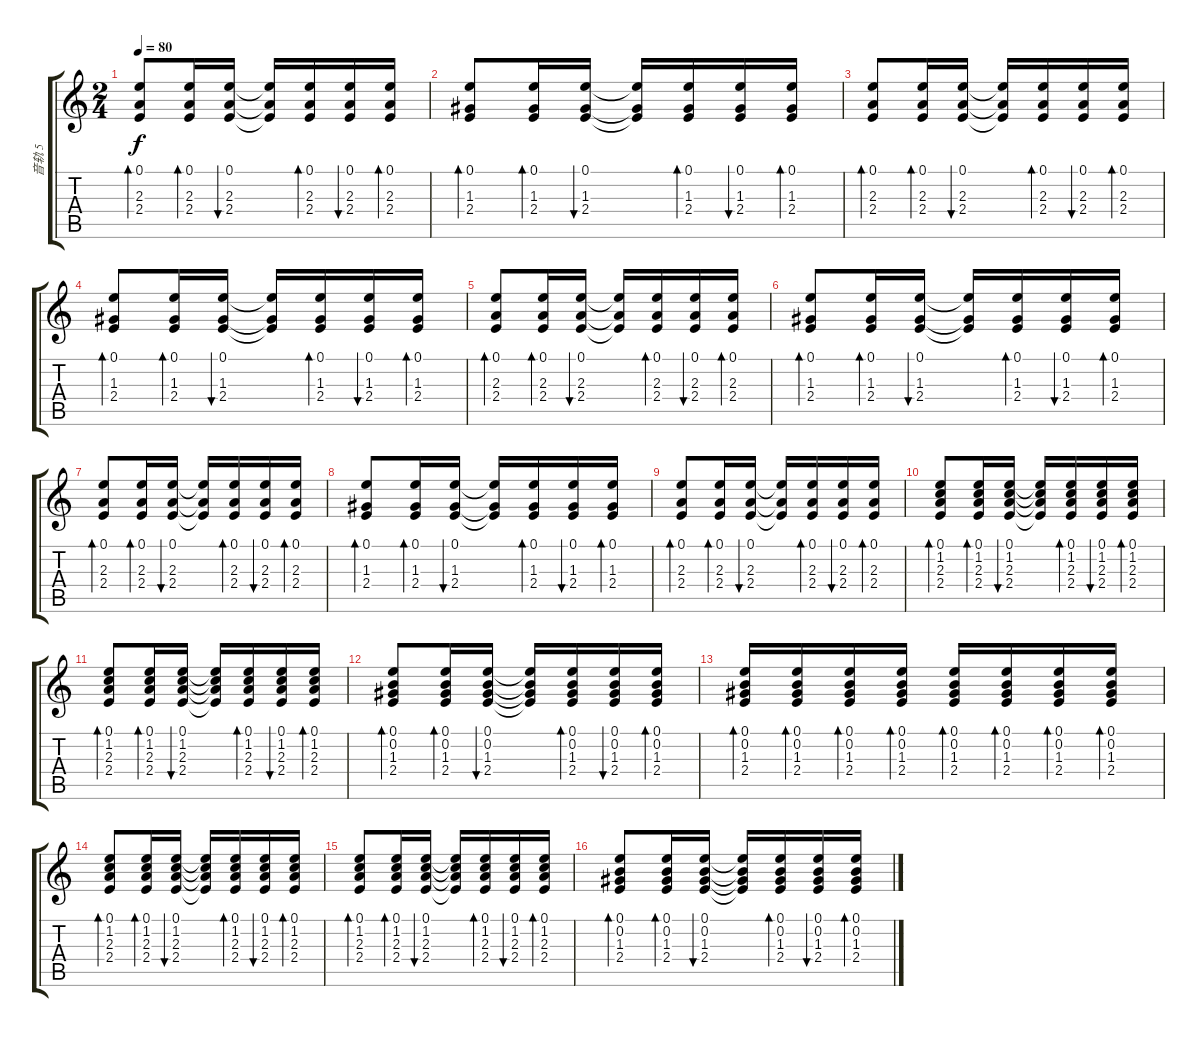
\track ("音轨 5" "音轨 5") {instrument acousticguitarnylon}
\staff {score tabs}
\tuning (E4 B3 G3 D3 A2 E2) {hide}
\ts (2 4)
\tempo 80
\clef g2
\ks c
(0.1 2.3 2.4).8{bd 60 dy f} (0.1 2.3 2.4).16{bd 60} (0.1 2.3 2.4).16{bu 60} (0.1{t} 2.3{t} 2.4{t}).16 (0.1 2.3 2.4).16{bd 60} (0.1 2.3 2.4).16{bu 60} (0.1 2.3 2.4).16{bd 60} |
(0.1 1.3 2.4).8{bd 120} (0.1 1.3 2.4).16{bd 240} (0.1 1.3 2.4).16{bu 240} (0.1{t} 1.3{t} 2.4{t}).16 (0.1 1.3 2.4).16{bd 240} (0.1 1.3 2.4).16{bu 240} (0.1 1.3 2.4).16{bd 240} |
(0.1 2.3 2.4).8{bd 60} (0.1 2.3 2.4).16{bd 60} (0.1 2.3 2.4).16{bu 60} (0.1{t} 2.3{t} 2.4{t}).16 (0.1 2.3 2.4).16{bd 60} (0.1 2.3 2.4).16{bu 60} (0.1 2.3 2.4).16{bd 60} |
(0.1 1.3 2.4).8{bd 120} (0.1 1.3 2.4).16{bd 240} (0.1 1.3 2.4).16{bu 240} (0.1{t} 1.3{t} 2.4{t}).16 (0.1 1.3 2.4).16{bd 240} (0.1 1.3 2.4).16{bu 240} (0.1 1.3 2.4).16{bd 240} |
(0.1 2.3 2.4).8{bd 60} (0.1 2.3 2.4).16{bd 60} (0.1 2.3 2.4).16{bu 60} (0.1{t} 2.3{t} 2.4{t}).16 (0.1 2.3 2.4).16{bd 60} (0.1 2.3 2.4).16{bu 60} (0.1 2.3 2.4).16{bd 60} |
(0.1 1.3 2.4).8{bd 120} (0.1 1.3 2.4).16{bd 240} (0.1 1.3 2.4).16{bu 240} (0.1{t} 1.3{t} 2.4{t}).16 (0.1 1.3 2.4).16{bd 240} (0.1 1.3 2.4).16{bu 240} (0.1 1.3 2.4).16{bd 240} |
(0.1 2.3 2.4).8{bd 60} (0.1 2.3 2.4).16{bd 60} (0.1 2.3 2.4).16{bu 60} (0.1{t} 2.3{t} 2.4{t}).16 (0.1 2.3 2.4).16{bd 60} (0.1 2.3 2.4).16{bu 60} (0.1 2.3 2.4).16{bd 60} |
(0.1 1.3 2.4).8{bd 120} (0.1 1.3 2.4).16{bd 240} (0.1 1.3 2.4).16{bu 240} (0.1{t} 1.3{t} 2.4{t}).16 (0.1 1.3 2.4).16{bd 240} (0.1 1.3 2.4).16{bu 240} (0.1 1.3 2.4).16{bd 240} |
(0.1 2.3 2.4).8{bd 60} (0.1 2.3 2.4).16{bd 60} (0.1 2.3 2.4).16{bu 60} (0.1{t} 2.3{t} 2.4{t}).16 (0.1 2.3 2.4).16{bd 60} (0.1 2.3 2.4).16{bu 60} (0.1 2.3 2.4).16{bd 60} |
(0.1 1.2 2.3 2.4).8{bd 60} (0.1 1.2 2.3 2.4).16{bd 60} (0.1 1.2 2.3 2.4).16{bu 60} (0.1{t} 1.2{t} 2.3{t} 2.4{t}).16 (0.1 1.2 2.3 2.4).16{bd 60} (0.1 1.2 2.3 2.4).16{bu 60} (0.1 1.2 2.3 2.4).16{bd 60} |
(0.1 1.2 2.3 2.4).8{bd 60} (0.1 1.2 2.3 2.4).16{bd 60} (0.1 1.2 2.3 2.4).16{bu 60} (0.1{t} 1.2{t} 2.3{t} 2.4{t}).16 (0.1 1.2 2.3 2.4).16{bd 60} (0.1 1.2 2.3 2.4).16{bu 60} (0.1 1.2 2.3 2.4).16{bd 60} |
(0.1 0.2 1.3 2.4).8{bd 60} (0.1 0.2 1.3 2.4).16{bd 60} (0.1 0.2 1.3 2.4).16{bu 60} (0.1{t} 0.2{t} 1.3{t} 2.4{t}).16 (0.1 0.2 1.3 2.4).16{bd 60} (0.1 0.2 1.3 2.4).16{bu 60} (0.1 0.2 1.3 2.4).16{bd 60} |
(0.1 0.2 1.3 2.4).16{bd 60} (0.1 0.2 1.3 2.4).16{bd 60} (0.1 0.2 1.3 2.4).16{bd 60} (0.1 0.2 1.3 2.4).16{bd 60} (0.1 0.2 1.3 2.4).16{bd 60} (0.1 0.2 1.3 2.4).16{bd 60} (0.1 0.2 1.3 2.4).16{bd 60} (0.1 0.2 1.3 2.4).16{bd 60} |
(0.1 1.2 2.3 2.4).8{bd 60} (0.1 1.2 2.3 2.4).16{bd 60} (0.1 1.2 2.3 2.4).16{bu 60} (0.1{t} 1.2{t} 2.3{t} 2.4{t}).16 (0.1 1.2 2.3 2.4).16{bd 60} (0.1 1.2 2.3 2.4).16{bu 60} (0.1 1.2 2.3 2.4).16{bd 60} |
(0.1 1.2 2.3 2.4).8{bd 60} (0.1 1.2 2.3 2.4).16{bd 60} (0.1 1.2 2.3 2.4).16{bu 60} (0.1{t} 1.2{t} 2.3{t} 2.4{t}).16 (0.1 1.2 2.3 2.4).16{bd 60} (0.1 1.2 2.3 2.4).16{bu 60} (0.1 1.2 2.3 2.4).16{bd 60} |
(0.1 0.2 1.3 2.4).8{bd 60} (0.1 0.2 1.3 2.4).16{bd 60} (0.1 0.2 1.3 2.4).16{bu 60} (0.1{t} 0.2{t} 1.3{t} 2.4{t}).16 (0.1 0.2 1.3 2.4).16{bd 60} (0.1 0.2 1.3 2.4).16{bu 60} (0.1 0.2 1.3 2.4).16{bd 60}
